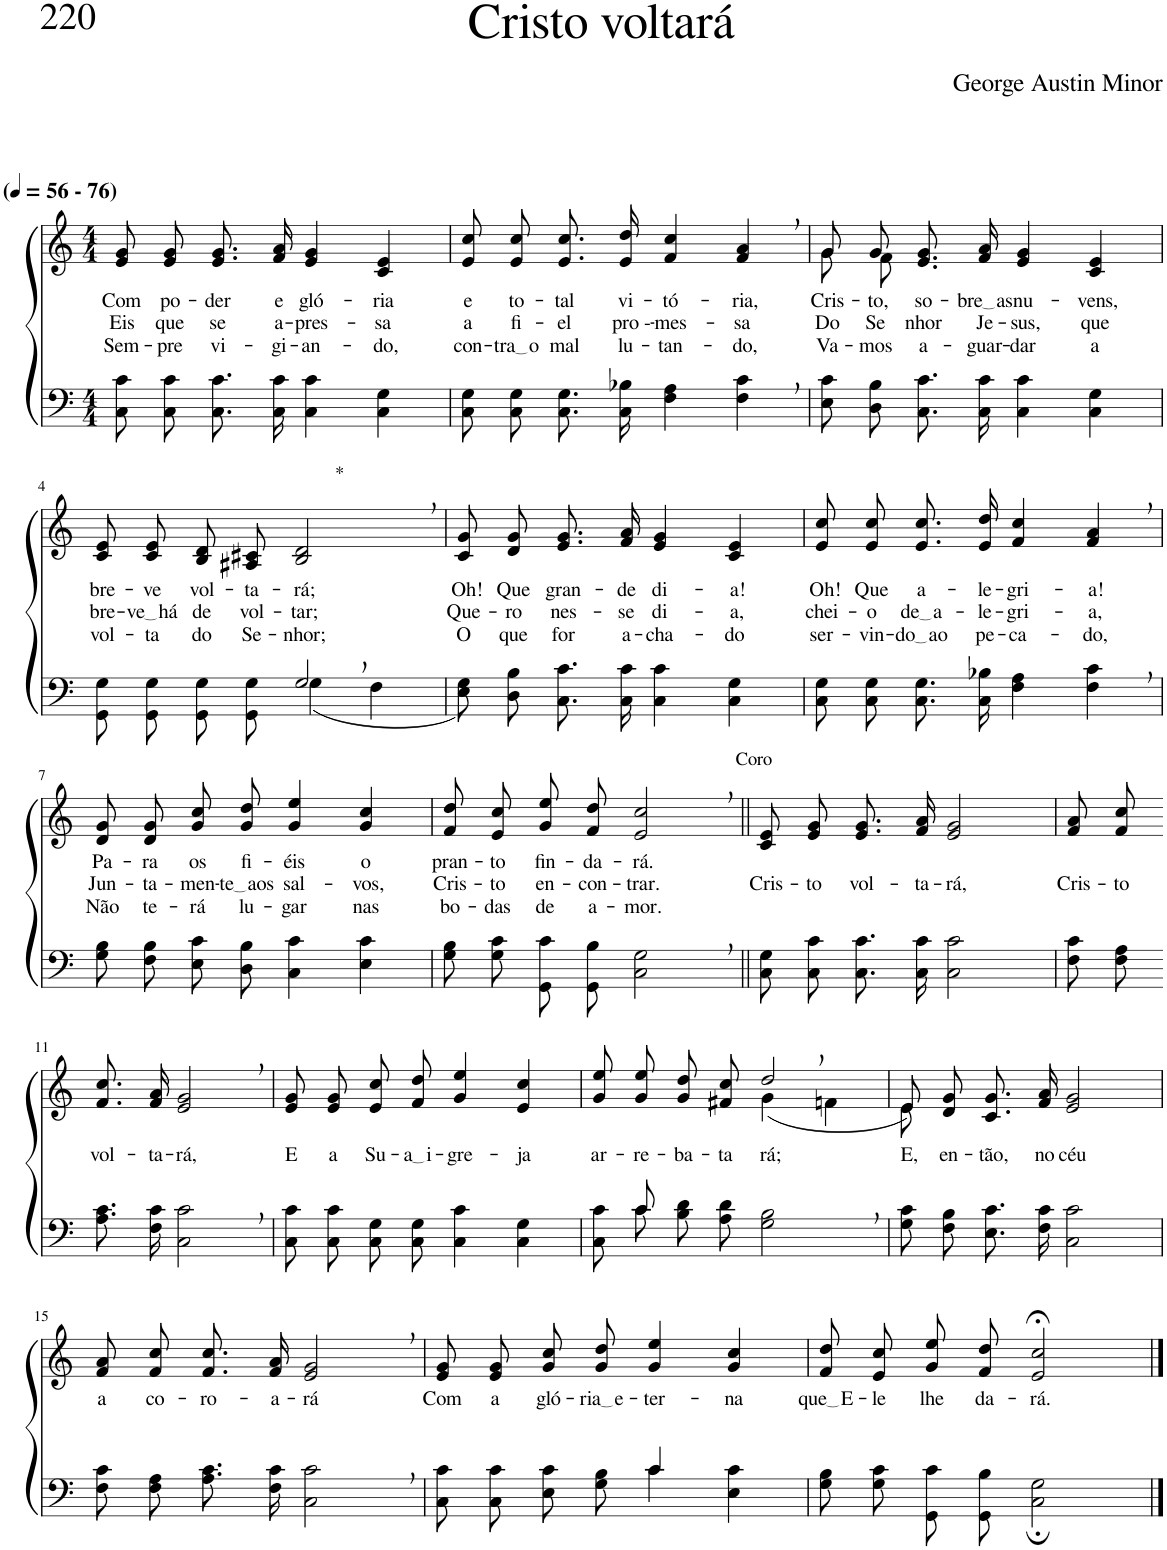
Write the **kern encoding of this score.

**kern	**kern	**text	**text	**text
*part2	*part1	*part1	*part1	*part1
*staff2	*staff1	*staff1	*staff1	*staff1
*I"Parte III e IV	*I"Parte I e II	*	*	*
*clefF4	*clefG2	*	*	*
*k[]	*k[]	*	*	*
*M4/4	*M4/4	*	*	*
*MM56	*MM56	*	*	*
=1	=1	=1	=1	=1
!	!LO:TX:a:B:t=(	!	!	!
!	!LO:TX:a:B:t=- 76)	!	!	!
!	!	!LO:LY:b	!LO:LY:b	!LO:LY:b
8C\ 8c\L	8e/ 8g/L	Com	Eis	Sem-
!	!	!LO:LY:b	!LO:LY:b	!LO:LY:b
8C\ 8c\J	8e/ 8g/J	po-	que	-pre
!	!	!LO:LY:b	!LO:LY:b	!LO:LY:b
8.C\ 8.c\L	8.e/ 8.g/L	-der	se	vi-
!	!	!LO:LY:b	!LO:LY:b	!LO:LY:b
16C\ 16c\Jk	16f/ 16a/Jk	e	a-	-gi-
!	!	!LO:LY:b	!LO:LY:b	!LO:LY:b
4C\ 4c\	4e/ 4g/	gló-	-pres-	-an-
!	!	!LO:LY:b	!LO:LY:b	!LO:LY:b
4C\ 4G\	4c/ 4e/	-ria	-sa	-do,
=2	=2	=2	=2	=2
!	!	!LO:LY:b	!LO:LY:b	!LO:LY:b
8C\ 8G\L	8e/ 8cc/L	e	a	con-
!	!	!LO:LY:b	!LO:LY:b	!LO:LY:b
8C\ 8G\J	8e/ 8cc/J	to-	fi-	tra o
!	!	!LO:LY:b	!LO:LY:b	!LO:LY:b
8.C\ 8.G\L	8.e/ 8.cc/L	-tal	-el	mal
!	!	!LO:LY:b	!LO:LY:b	!LO:LY:b
16C\ 16B-X\Jk	16e/ 16dd/Jk	vi-	pro --	lu-
!	!	!LO:LY:b	!LO:LY:b	!LO:LY:b
4F\ 4A\	4f/ 4cc/	-tó-	-mes-	-tan-
!	!	!LO:LY:b	!LO:LY:b	!LO:LY:b
4F\, 4c\,	4f/, 4a/,	-ria,	-sa	-do,
=3	=3	=3	=3	=3
!	!	!LO:LY:b	!LO:LY:b	!LO:LY:b
*	*^	*	*	*
8E\ 8c\L	8g\L	8g/L	Cris-	Do	Va-
!	!	!	!LO:LY:b	!LO:LY:b	!LO:LY:b
8D\ 8B\J	8f\J	8g/J	-to,	Se-	-mos
!	!	!	!LO:LY:b	!LO:LY:b	!LO:LY:b
8.C\ 8.c\L	2.ryy	8.e/ 8.g/L	so-	nhor	a-
!	!	!	!LO:LY:b	!LO:LY:b	!LO:LY:b
16C\ 16c\Jk	.	16f/ 16a/Jk	bre as	Je-	-guar-
!	!	!	!LO:LY:b	!LO:LY:b	!LO:LY:b
4C\ 4c\	.	4e/ 4g/	nu-	-sus,	-dar
!	!	!	!LO:LY:b	!LO:LY:b	!LO:LY:b
4C\ 4G\	.	4c/ 4e/	-vens,	que	a
!!LO:LB:g=z
=4	=4	=4	=4	=4	=4
*^	*	*	*	*	*
!	!	!	!	!LO:LY:b	!LO:LY:b	!LO:LY:b
*	*	*v	*v	*	*	*
2ryy	8GG/ 8G/L	8c/ 8e/L	bre-	-bre-	-vol-
!	!	!	!LO:LY:b	!LO:LY:b	!LO:LY:b
.	8GG/ 8G/J	8c/ 8e/J	-ve	ve há	-ta
!	!	!	!LO:LY:b	!LO:LY:b	!LO:LY:b
.	8GG/ 8G/L	8B/ 8d/L	vol-	de	do
!	!	!	!LO:LY:b	!LO:LY:b	!LO:LY:b
.	8GG/ 8G/J	8A#X/ 8c#X/J	-ta-	vol-	Se-
!	!	!LO:TX:a:t=*	!	!	!
!	!	!	!LO:LY:b	!LO:LY:b	!LO:LY:b
2G,/	(4G\	2B/, 2d/,	-rá;	-tar;	-nhor;
.	4F\	.	.	.	.
=5	=5	=5	=5	=5	=5
!	!	!	!LO:LY:b	!LO:LY:b	!LO:LY:b
*v	*v	*	*	*	*
8E\ 8G\L)	8c/ 8g/L	Oh!	Que-	O
!	!	!LO:LY:b	!LO:LY:b	!LO:LY:b
8D\ 8B\J	8d/ 8g/J	Que	-ro	que
!	!	!LO:LY:b	!LO:LY:b	!LO:LY:b
8.C\ 8.c\L	8.e/ 8.g/L	gran-	nes-	for
!	!	!LO:LY:b	!LO:LY:b	!LO:LY:b
16C\ 16c\Jk	16f/ 16a/Jk	-de	-se	a-
!	!	!LO:LY:b	!LO:LY:b	!LO:LY:b
4C\ 4c\	4e/ 4g/	di-	di-	-cha-
!	!	!LO:LY:b	!LO:LY:b	!LO:LY:b
4C\ 4G\	4c/ 4e/	-a!	-a,	-do
=6	=6	=6	=6	=6
!	!	!LO:LY:b	!LO:LY:b	!LO:LY:b
8C\ 8G\L	8e/ 8cc/L	Oh!	chei-	ser-
!	!	!LO:LY:b	!LO:LY:b	!LO:LY:b
8C\ 8G\J	8e/ 8cc/J	Que	-o	-vin-
!	!	!LO:LY:b	!LO:LY:b	!LO:LY:b
8.C\ 8.G\L	8.e/ 8.cc/L	a-	de a	do ao
!	!	!LO:LY:b	!LO:LY:b	!LO:LY:b
16C\ 16B-X\Jk	16e/ 16dd/Jk	-le-	-le-	pe-
!	!	!LO:LY:b	!LO:LY:b	!LO:LY:b
4F\ 4A\	4f/ 4cc/	-gri-	-gri-	-ca-
!	!	!LO:LY:b	!LO:LY:b	!LO:LY:b
4F\, 4c\,	4f/, 4a/,	-a!	-a,	-do,
!!LO:LB:g=z
=7	=7	=7	=7	=7
!	!	!LO:LY:b	!LO:LY:b	!LO:LY:b
8G\ 8B\L	8d/ 8g/L	Pa-	Jun-	Não
!	!	!LO:LY:b	!LO:LY:b	!LO:LY:b
8F\ 8B\J	8d/ 8g/J	-ra	-ta-	te-
!	!	!LO:LY:b	!LO:LY:b	!LO:LY:b
8E\ 8c\L	8g\ 8cc\L	os	-men-	-rá
!	!	!LO:LY:b	!LO:LY:b	!LO:LY:b
8D\ 8B\J	8g\ 8dd\J	fi-	te aos	lu-
!	!	!LO:LY:b	!LO:LY:b	!LO:LY:b
4C\ 4c\	4g/ 4ee/	-éis	sal-	-gar
!	!	!LO:LY:b	!LO:LY:b	!LO:LY:b
4E\ 4c\	4g/ 4cc/	o	-vos,	nas
=8	=8	=8	=8	=8
!	!	!LO:LY:b	!LO:LY:b	!LO:LY:b
8G\ 8B\L	8f/ 8dd/L	pran-	Cris-	bo-
!	!	!LO:LY:b	!LO:LY:b	!LO:LY:b
8G\ 8c\J	8e/ 8cc/J	-to	-to	-das
!	!	!LO:LY:b	!LO:LY:b	!LO:LY:b
8GG\ 8c\L	8g\ 8ee\L	fin-	en-	de
!	!	!LO:LY:b	!LO:LY:b	!LO:LY:b
8GG\ 8B\J	8f\ 8dd\J	-da-	-con-	a-
!	!LO:TX:a:t=Coro	!	!	!
!	!	!LO:LY:b	!LO:LY:b	!LO:LY:b
2C\, 2G\,	2e/, 2cc/,	-rá.	-trar.	-mor.
=9||	=9||	=9||	=9||	=9||
!	!	!	!LO:LY:b	!
8C\ 8G\L	8c/ 8e/L	.	Cris-	.
!	!	!	!LO:LY:b	!
8C\ 8c\J	8e/ 8g/J	.	-to	.
!	!	!	!LO:LY:b	!
8.C\ 8.c\L	8.e/ 8.g/L	.	vol-	.
!	!	!	!LO:LY:b	!
16C\ 16c\Jk	16f/ 16a/Jk	.	-ta-	.
!	!	!	!LO:LY:b	!
2C\ 2c\	2e/ 2g/	.	-rá,	.
=10	=10	=10	=10	=10
!	!	!	!LO:LY:b	!
8F\ 8c\L	8f/ 8a/L	.	Cris-	.
!	!	!	!LO:LY:b	!
8F\ 8A\J	8f/ 8cc/J	.	-to	.
!!LO:LB:g=z
=11-	=11-	=11-	=11-	=11-
!	!	!LO:LY:b	!	!
8.A\ 8.c\L	8.f/ 8.cc/L	vol-	.	.
!	!	!LO:LY:b	!	!
16F\ 16c\Jk	16f/ 16a/Jk	-ta-	.	.
!	!	!LO:LY:b	!	!
2C\, 2c\,	2e/, 2g/,	-rá,	.	.
=12	=12	=12	=12	=12
!	!	!LO:LY:b	!	!
8C\ 8c\L	8e/ 8g/L	E	.	.
!	!	!LO:LY:b	!	!
8C\ 8c\J	8e/ 8g/J	a	.	.
!	!	!LO:LY:b	!	!
8C\ 8G\L	8e/ 8cc/L	Su-	.	.
!	!	!LO:LY:b	!	!
8C\ 8G\J	8f/ 8dd/J	a i	.	.
!	!	!LO:LY:b	!	!
4C\ 4c\	4g/ 4ee/	-gre-	.	.
!	!	!LO:LY:b	!	!
4C\ 4G\	4e/ 4cc/	-ja	.	.
=13	=13	=13	=13	=13
*^	*	*	*	*
!	!	!	!LO:LY:b	!	!
*	*	*^	*	*	*
8ryy	8C\ 8c\L	8g\ 8ee\L	2ryy	ar-	.	.
!	!	!	!	!LO:LY:b	!	!
8c/	8c\J	8g\ 8ee\J	.	-re-	.	.
!	!	!	!	!LO:LY:b	!	!
2.ryy	8B\ 8d\L	8g/ 8dd/L	.	-ba-	.	.
!	!	!	!	!LO:LY:b	!	!
.	8A\ 8d\J	8f#X/ 8cc/J	.	-ta-	.	.
!	!	!	!	!LO:LY:b	!	!
.	2G\ 2B\	2dd,/	(4g\	-rá;	.	.
.	.	.	4fn\	.	.	.
*v	*v	*	*	*	*	*
=14	=14	=14	=14	=14	=14
!	!	!	!LO:LY:b	!	!
8G\ 8c\L	8e/L)	8e\	-E,	.	.
!	!	!	!LO:LY:b	!	!
8F\ 8B\J	8d/ 8g/J	2..ryy	en-	.	.
!	!	!	!LO:LY:b	!	!
8.E\ 8.c\L	8.c/ 8.g/L	.	-tão,	.	.
!	!	!	!LO:LY:b	!	!
16F\ 16c\Jk	16f/ 16a/Jk	.	no	.	.
!	!	!	!LO:LY:b	!	!
2C\ 2c\	2e/ 2g/	.	céu	.	.
*	*v	*v	*	*	*
!!LO:LB:g=z
=15	=15	=15	=15	=15
!	!	!LO:LY:b	!	!
8F\ 8c\L	8f/ 8a/L	a	.	.
!	!	!LO:LY:b	!	!
8F\ 8A\J	8f/ 8cc/J	co-	.	.
!	!	!LO:LY:b	!	!
8.A\ 8.c\L	8.f/ 8.cc/L	-ro-	.	.
!	!	!LO:LY:b	!	!
16F\ 16c\Jk	16f/ 16a/Jk	-a-	.	.
!	!	!LO:LY:b	!	!
2C\, 2c\,	2e/, 2g/,	-rá	.	.
=16	=16	=16	=16	=16
*^	*	*	*	*
!	!	!	!LO:LY:b	!	!
2ryy	8C\ 8c\L	8e/ 8g/L	Com	.	.
!	!	!	!LO:LY:b	!	!
.	8C\ 8c\J	8e/ 8g/J	a	.	.
!	!	!	!LO:LY:b	!	!
.	8E\ 8c\L	8g\ 8cc\L	gló-	.	.
!	!	!	!LO:LY:b	!	!
.	8G\ 8B\J	8g\ 8dd\J	ria e	.	.
!	!	!	!LO:LY:b	!	!
4c/	4c\	4g/ 4ee/	-ter-	.	.
!	!	!	!LO:LY:b	!	!
4ryy	4E\ 4c\	4g/ 4cc/	-na	.	.
=17	=17	=17	=17	=17	=17
!	!	!	!LO:LY:b	!	!
*v	*v	*	*	*	*
8G\ 8B\L	8f/ 8dd/L	que E	.	.
!	!	!LO:LY:b	!	!
8G\ 8c\J	8e/ 8cc/J	-le	.	.
!	!	!LO:LY:b	!	!
8GG\ 8c\L	8g\ 8ee\L	lhe	.	.
!	!	!LO:LY:b	!	!
8GG\ 8B\J	8f\ 8dd\J	da-	.	.
!	!	!LO:LY:b	!	!
2C\; 2G\;	2e/;< 2cc/;<	-rá.	.	.
==	==	==	==	==
*-	*-	*-	*-	*-
